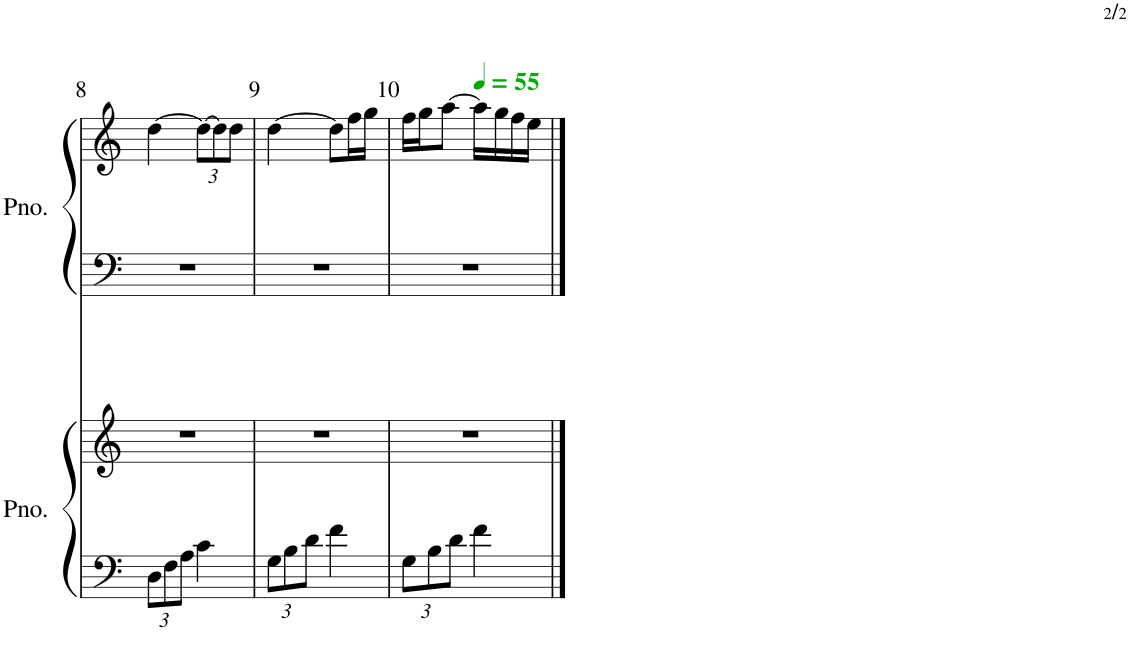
**kern	**kern	**kern	**kern
*part2	*part2	*part1	*part1
*staff4	*staff3	*staff2	*staff1
*I"ピアノ	*	*I"ピアノ	*
!!LO:PB:g=z
*clefF4	*clefG2	*clefF4	*clefG2
*k[]	*k[]	*k[]	*k[]
*M2/4	*M2/4	*M2/4	*M2/4
*Xbrackettup	*	*	*
=8	=8	=8	=8
12D\L	2r	2r	[4dd\
12F\	.	.	.
12A\J	.	.	.
*	*	*	*Xbrackettup
4c\	.	.	12dd\L_
.	.	.	12dd\]
.	.	.	12dd\J
=9	=9	=9	=9
12G\L	2r	2r	[4dd\
12B\	.	.	.
12d\J	.	.	.
4f\	.	.	8dd\L]
.	.	.	16ff\L
.	.	.	16gg\JJ
=10	=10	=10	=10
12G\L	2r	2r	16ff\LL
.	.	.	16gg\J
12B\	.	.	.
.	.	.	[8aa\J
12d\J	.	.	.
*	*	*	*MM55
4f\	.	.	16aa\LL]
.	.	.	16gg\
.	.	.	16ff\
.	.	.	16ee\JJ
==	==	==	==
*-	*-	*-	*-
